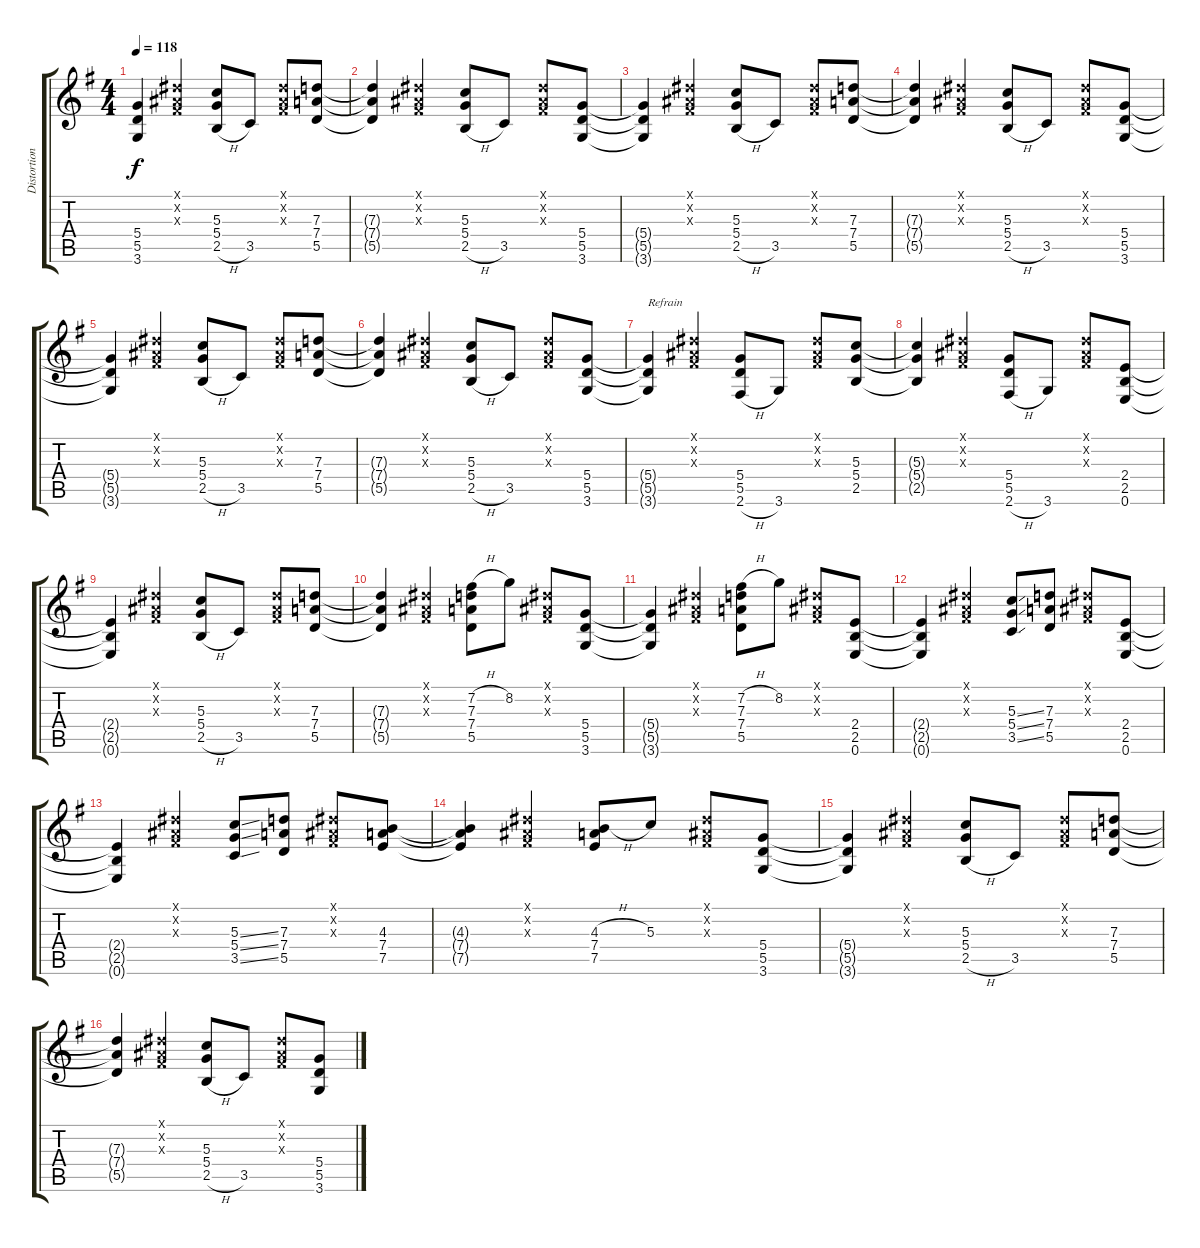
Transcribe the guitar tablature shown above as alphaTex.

\track ("Distortion Guitar" "Distortion") {instrument distortionguitar}
\staff {score tabs}
\tuning (E4 B3 G3 D3 A2 E2) {hide}
\ts (4 4)
\tempo 118
\clef g2
\ks g
(5.4{t} 5.5{t} 3.6{t}).4{dy f} (-1.1{x} -1.2{x} -1.3{x}).4 (5.3 5.4 2.5{h}).8 3.5.8 (-1.1{x} -1.2{x} -1.3{x}).8 (7.3 7.4 5.5).8 |
(7.3{t} 7.4{t} 5.5{t}).4 (-1.1{x} -1.2{x} -1.3{x}).4 (5.3 5.4 2.5{h}).8 3.5.8 (-1.1{x} -1.2{x} -1.3{x}).8 (5.4 5.5 3.6).8 |
(5.4{t} 5.5{t} 3.6{t}).4 (-1.1{x} -1.2{x} -1.3{x}).4 (5.3 5.4 2.5{h}).8 3.5.8 (-1.1{x} -1.2{x} -1.3{x}).8 (7.3 7.4 5.5).8 |
(7.3{t} 7.4{t} 5.5{t}).4 (-1.1{x} -1.2{x} -1.3{x}).4 (5.3 5.4 2.5{h}).8 3.5.8 (-1.1{x} -1.2{x} -1.3{x}).8 (5.4 5.5 3.6).8 |
(5.4{t} 5.5{t} 3.6{t}).4 (-1.1{x} -1.2{x} -1.3{x}).4 (5.3 5.4 2.5{h}).8 3.5.8 (-1.1{x} -1.2{x} -1.3{x}).8 (7.3 7.4 5.5).8 |
(7.3{t} 7.4{t} 5.5{t}).4 (-1.1{x} -1.2{x} -1.3{x}).4 (5.3 5.4 2.5{h}).8 3.5.8 (-1.1{x} -1.2{x} -1.3{x}).8 (5.4 5.5 3.6).8 |
(5.4{t} 5.5{t} 3.6{t}).4{txt "Refrain"} (-1.1{x} -1.2{x} -1.3{x}).4 (5.4 5.5 2.6{h}).8 3.6.8 (-1.1{x} -1.2{x} -1.3{x}).8 (5.3 5.4 2.5).8 |
(5.3{t} 5.4{t} 2.5{t}).4 (-1.1{x} -1.2{x} -1.3{x}).4 (5.4 5.5 2.6{h}).8 3.6.8 (-1.1{x} -1.2{x} -1.3{x}).8 (2.4 2.5 0.6).8 |
(2.4{t} 2.5{t} 0.6{t}).4 (-1.1{x} -1.2{x} -1.3{x}).4 (5.3 5.4 2.5{h}).8 3.5.8 (-1.1{x} -1.2{x} -1.3{x}).8 (7.3 7.4 5.5).8 |
(7.3{t} 7.4{t} 5.5{t}).4 (-1.1{x} -1.2{x} -1.3{x}).4 (7.2{h} 7.3 7.4 5.5).8 8.2.8 (-1.1{x} -1.2{x} -1.3{x}).8 (5.4 5.5 3.6).8 |
(5.4{t} 5.5{t} 3.6{t}).4 (-1.1{x} -1.2{x} -1.3{x}).4 (7.2{h} 7.3 7.4 5.5).8 8.2.8 (-1.1{x} -1.2{x} -1.3{x}).8 (2.4 2.5 0.6).8 |
(2.4{t} 2.5{t} 0.6{t}).4 (-1.1{x} -1.2{x} -1.3{x}).4 (5.3{ss} 5.4{ss} 3.5{ss}).8 (7.3 7.4 5.5).8 (-1.1{x} -1.2{x} -1.3{x}).8 (2.4 2.5 0.6).8 |
(2.4{t} 2.5{t} 0.6{t}).4 (-1.1{x} -1.2{x} -1.3{x}).4 (5.3{ss} 5.4{ss} 3.5{ss}).8 (7.3 7.4 5.5).8 (-1.1{x} -1.2{x} -1.3{x}).8 (4.3 7.4 7.5).8 |
(4.3{t} 7.4{t} 7.5{t}).4 (-1.1{x} -1.2{x} -1.3{x}).4 (4.3{h} 7.4 7.5).8 5.3.8 (-1.1{x} -1.2{x} -1.3{x}).8 (5.4 5.5 3.6).8 |
(5.4{t} 5.5{t} 3.6{t}).4 (-1.1{x} -1.2{x} -1.3{x}).4 (5.3 5.4 2.5{h}).8 3.5.8 (-1.1{x} -1.2{x} -1.3{x}).8 (7.3 7.4 5.5).8 |
(7.3{t} 7.4{t} 5.5{t}).4 (-1.1{x} -1.2{x} -1.3{x}).4 (5.3 5.4 2.5{h}).8 3.5.8 (-1.1{x} -1.2{x} -1.3{x}).8 (5.4 5.5 3.6).8
